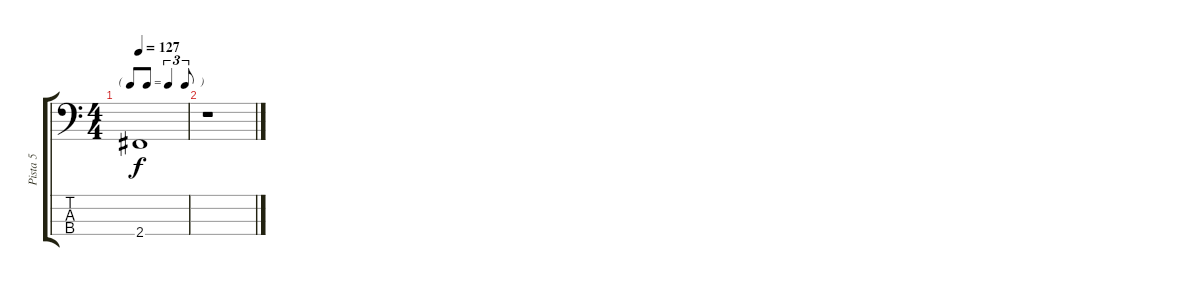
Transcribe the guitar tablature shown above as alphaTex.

\track ("Pista 5" "Pista 5") {instrument electricbassfinger}
\staff {score tabs}
\tuning (G2 D2 A1 E1) {hide}
\ts (4 4)
\tf triplet8th
\tempo 127
\clef f4
\ks c
2.4.1{dy f} |
r.1
